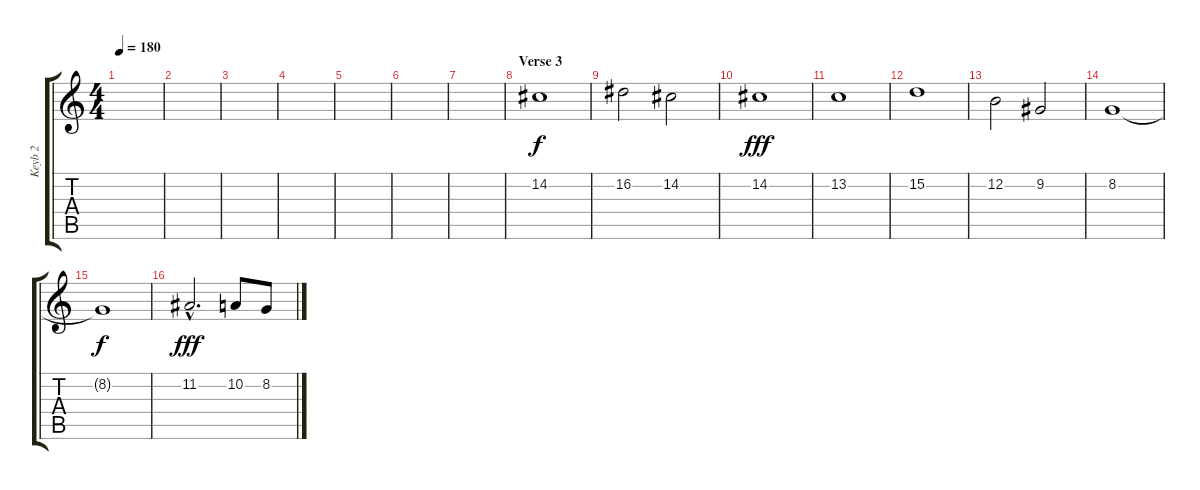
\track ("Keyb 2" "Keyb 2") {instrument synthvoice}
\staff {score tabs}
\tuning (E4 B3 G3 D3 A2 E2) {hide}
\ts (4 4)
\tempo 180
\clef g2
\ks c
|
|
|
|
|
|
|
\section ("" "Verse 3")
14.2.1 |
16.2.2 14.2.2{dy f} |
14.2.1{dy fff} |
13.2.1 |
15.2.1 |
12.2.2 9.2.2 |
8.2.1 |
8.2{t}.1{dy f} |
11.2{hac}.2{d dy fff} 10.2.8 8.2.8
